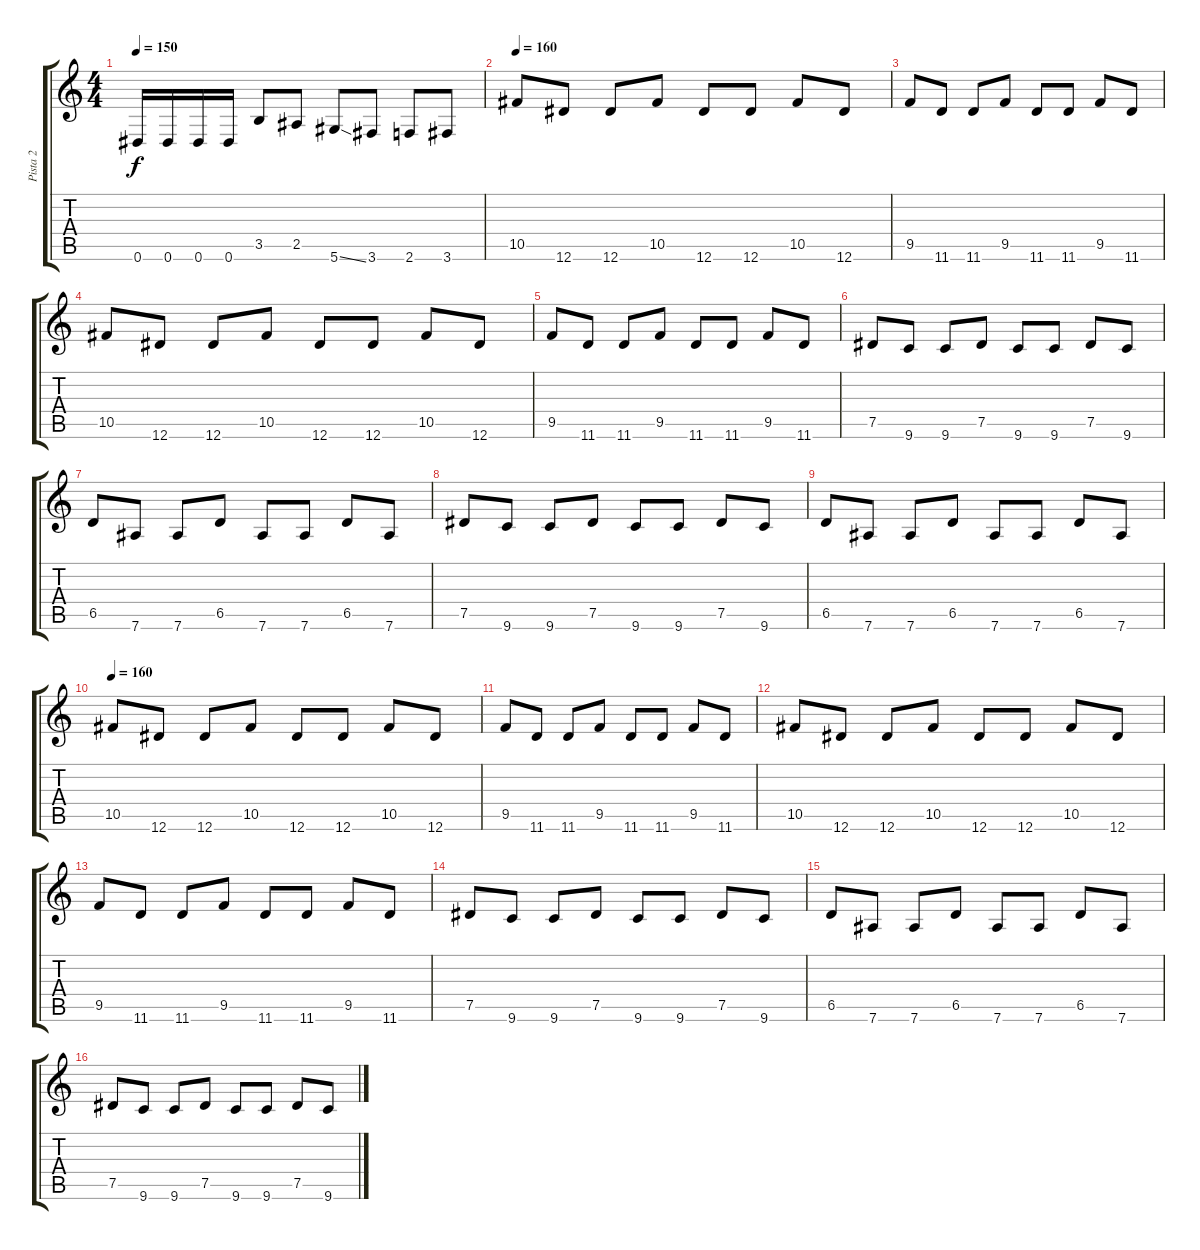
\track ("Pista 2" "Pista 2") {instrument distortionguitar}
\staff {score tabs}
\tuning (Eb4 Bb3 Gb3 Db3 Ab2 Eb2) {hide}
\ts (4 4)
\tempo 150
\clef g2
\ks c
0.6.16{dy f} 0.6.16 0.6.16 0.6.16 3.5.8 2.5.8 5.6{ss}.8 3.6.8 2.6.8 3.6.8 |
\tempo 160
10.5.8 12.6.8 12.6.8 10.5.8 12.6.8 12.6.8 10.5.8 12.6.8 |
9.5.8 11.6.8 11.6.8 9.5.8 11.6.8 11.6.8 9.5.8 11.6.8 |
10.5.8 12.6.8 12.6.8 10.5.8 12.6.8 12.6.8 10.5.8 12.6.8 |
9.5.8 11.6.8 11.6.8 9.5.8 11.6.8 11.6.8 9.5.8 11.6.8 |
7.5.8 9.6.8 9.6.8 7.5.8 9.6.8 9.6.8 7.5.8 9.6.8 |
6.5.8 7.6.8 7.6.8 6.5.8 7.6.8 7.6.8 6.5.8 7.6.8 |
7.5.8 9.6.8 9.6.8 7.5.8 9.6.8 9.6.8 7.5.8 9.6.8 |
6.5.8 7.6.8 7.6.8 6.5.8 7.6.8 7.6.8 6.5.8 7.6.8 |
\tempo 160
10.5.8 12.6.8 12.6.8 10.5.8 12.6.8 12.6.8 10.5.8 12.6.8 |
9.5.8 11.6.8 11.6.8 9.5.8 11.6.8 11.6.8 9.5.8 11.6.8 |
10.5.8 12.6.8 12.6.8 10.5.8 12.6.8 12.6.8 10.5.8 12.6.8 |
9.5.8 11.6.8 11.6.8 9.5.8 11.6.8 11.6.8 9.5.8 11.6.8 |
7.5.8 9.6.8 9.6.8 7.5.8 9.6.8 9.6.8 7.5.8 9.6.8 |
6.5.8 7.6.8 7.6.8 6.5.8 7.6.8 7.6.8 6.5.8 7.6.8 |
7.5.8 9.6.8 9.6.8 7.5.8 9.6.8 9.6.8 7.5.8 9.6.8
